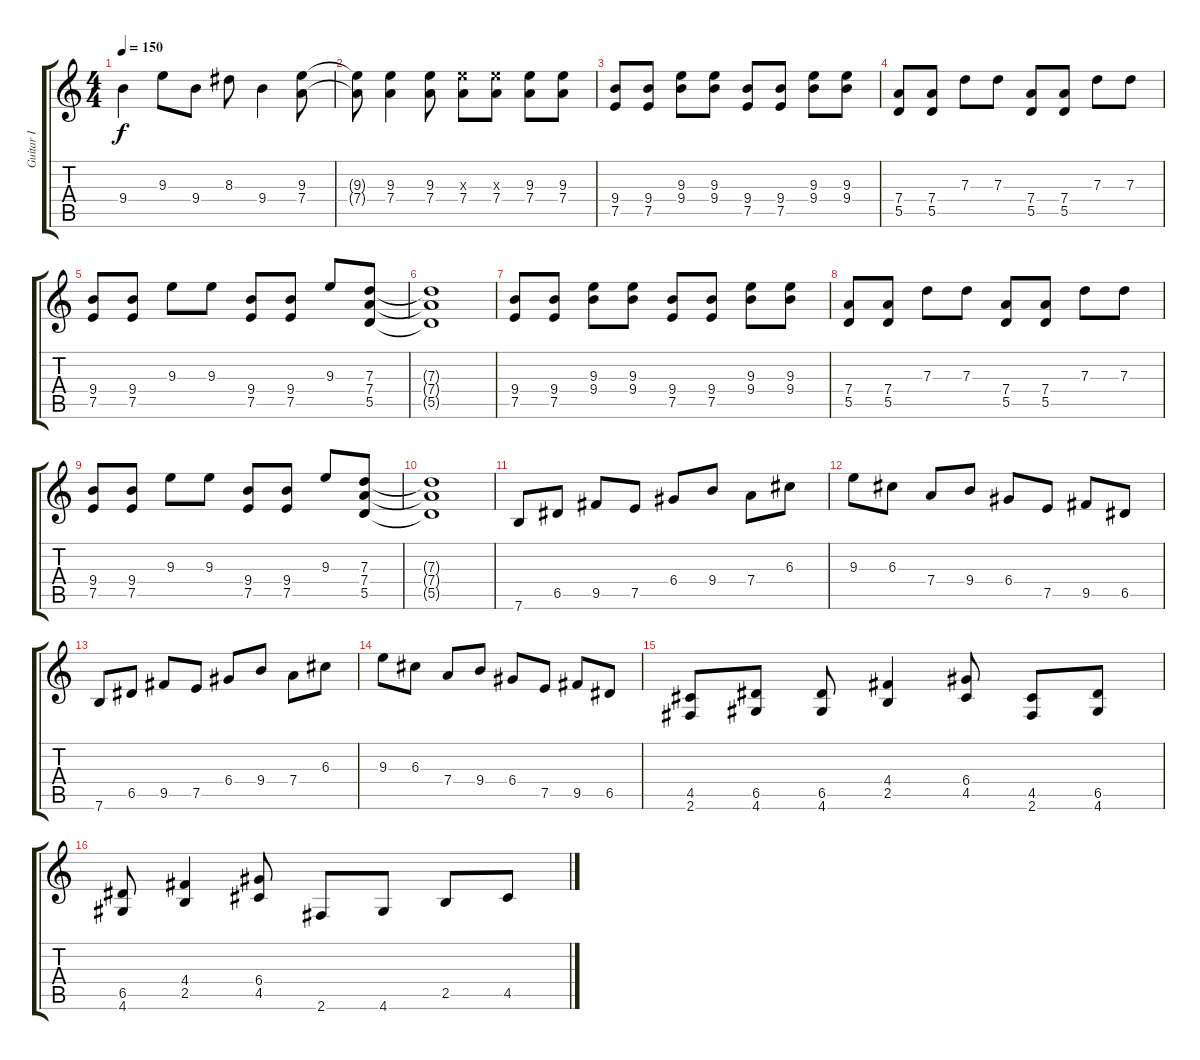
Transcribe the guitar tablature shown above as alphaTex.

\track ("Guitar I" "Guitar I") {instrument distortionguitar}
\staff {score tabs}
\tuning (E4 B3 G3 D3 A2 E2) {hide}
\ts (4 4)
\tempo 150
\clef g2
\ks c
9.4.4{dy f} 9.3.8 9.4.8 8.3.8 9.4.4 (9.3 7.4).8 |
(9.3{t} 7.4{t}).8 (9.3 7.4).4 (9.3 7.4).8 (9.3{x} 7.4).8 (9.3{x} 7.4).8 (9.3 7.4).8 (9.3 7.4).8 |
(9.4 7.5).8 (9.4 7.5).8 (9.3 9.4).8 (9.3 9.4).8 (9.4 7.5).8 (9.4 7.5).8 (9.3 9.4).8 (9.3 9.4).8 |
(7.4 5.5).8 (7.4 5.5).8 7.3.8 7.3.8 (7.4 5.5).8 (7.4 5.5).8 7.3.8 7.3.8 |
(9.4 7.5).8 (9.4 7.5).8 9.3.8 9.3.8 (9.4 7.5).8 (9.4 7.5).8 9.3.8 (7.3 7.4 5.5).8 |
(7.3{t} 7.4{t} 5.5{t}).1 |
(9.4 7.5).8 (9.4 7.5).8 (9.3 9.4).8 (9.3 9.4).8 (9.4 7.5).8 (9.4 7.5).8 (9.3 9.4).8 (9.3 9.4).8 |
(7.4 5.5).8 (7.4 5.5).8 7.3.8 7.3.8 (7.4 5.5).8 (7.4 5.5).8 7.3.8 7.3.8 |
(9.4 7.5).8 (9.4 7.5).8 9.3.8 9.3.8 (9.4 7.5).8 (9.4 7.5).8 9.3.8 (7.3 7.4 5.5).8 |
(7.3{t} 7.4{t} 5.5{t}).1 |
7.6.8 6.5.8 9.5.8 7.5.8 6.4.8 9.4.8 7.4.8 6.3.8 |
9.3.8 6.3.8 7.4.8 9.4.8 6.4.8 7.5.8 9.5.8 6.5.8 |
7.6.8 6.5.8 9.5.8 7.5.8 6.4.8 9.4.8 7.4.8 6.3.8 |
9.3.8 6.3.8 7.4.8 9.4.8 6.4.8 7.5.8 9.5.8 6.5.8 |
(4.5 2.6).8 (6.5 4.6).8 (6.5 4.6).8 (4.4 2.5).4 (6.4 4.5).8 (4.5 2.6).8 (6.5 4.6).8 |
(6.5 4.6).8 (4.4 2.5).4 (6.4 4.5).8 2.6.8 4.6.8 2.5.8 4.5.8
